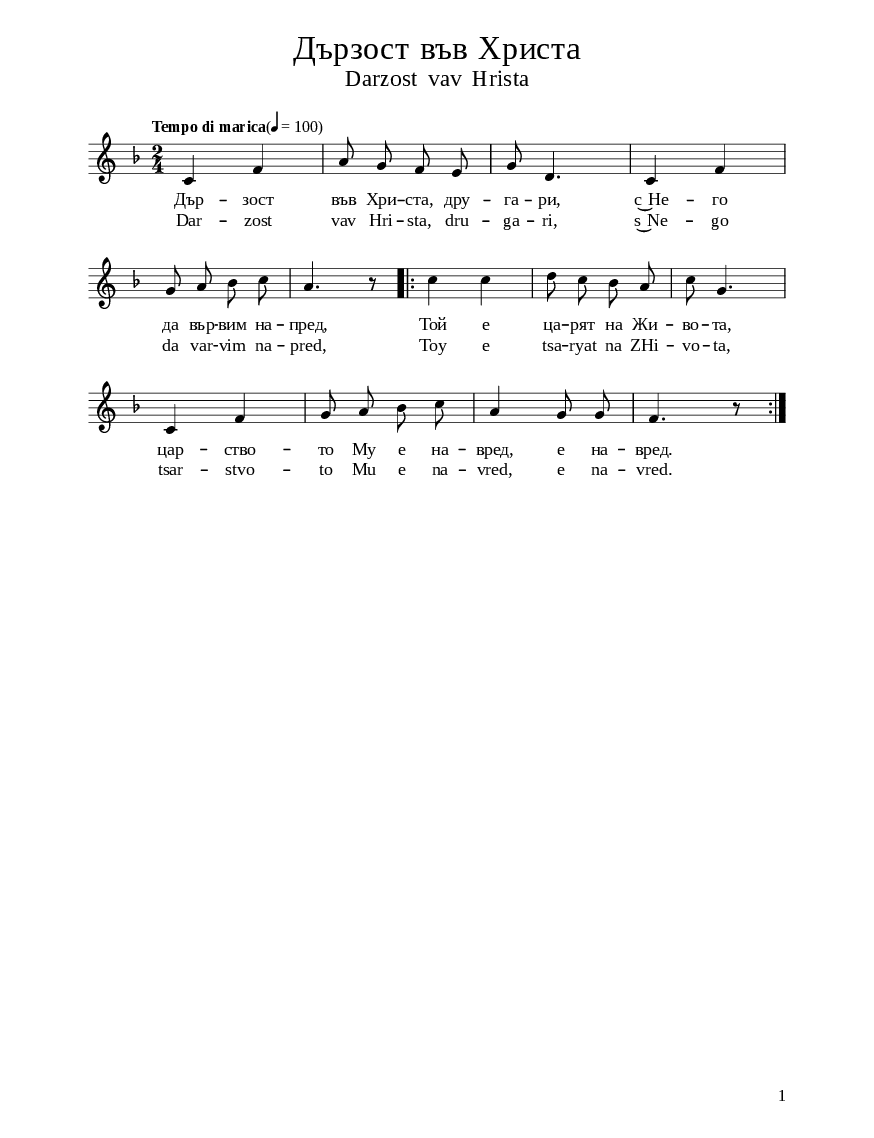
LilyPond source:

\version "2.18.2"

\paper {
  #(set-paper-size "a5")
}

\bookpart {
\paper {
  print-all-headers = ##t
  print-page-number = ##t
  print-first-page-number = ##t

  % put page numbers on the bottom
  oddHeaderMarkup = \markup ""
  evenHeaderMarkup = \markup ""
  oddFooterMarkup = \markup
    \fill-line {
      ""
      \on-the-fly #print-page-number-check-first \fromproperty #'page:page-number-string
    }
  evenFooterMarkup = \markup
    \fill-line {
      \on-the-fly #print-page-number-check-first \fromproperty #'page:page-number-string
      ""
    }

  left-margin = 1.5\cm
  right-margin = 1.5\cm
  top-margin = 1.6\cm
  bottom-margin = 1.2\cm
  ragged-bottom = ##t % do not spread the staves to fill the whole vertical space

  % change lyrics and titles font (affects notes also)
  fonts =
    #(make-pango-font-tree
     "Times New Roman"
     "DejaVu Sans"
     "DejaVu Sans Mono"
     (/ (* staff-height pt) 3.6))

  % change distance between staves
  system-system-spacing =
    #'((basic-distance . 12)
       (minimum-distance . 6)
       (padding . 1)
       (stretchability . 12))
}

\header {
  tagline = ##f
}

\score{
  \layout { 
    indent = 0.0\cm % remove first line indentation
    %ragged-last = ##t % do not spread last line to fill the whole space
    \context {
      \Score
      \omit BarNumber %remove bar numbers
    } % context

    \context { % change staff size
      \Staff
      fontSize = #+0 % affects notes size only
      \override StaffSymbol #'staff-space = #(magstep -3)
      \override StaffSymbol #'thickness = #0.5
      \override BarLine #'hair-thickness = #1
      %\override StaffSymbol #'ledger-line-thickness = #'(0 . 0)
    }

    \context { % adjust space between staff and lyrics and between the two lyric lines
      \Lyrics
      \override VerticalAxisGroup.nonstaff-relatedstaff-spacing = #'((basic-distance . 4.5))
      \override VerticalAxisGroup.nonstaff-nonstaff-spacing = #'((minimum-distance . 2))
    }
  } % layout

 \new Voice \absolute  {
    \clef treble
    \key f \major
    \time 2/4 
    \tempo \markup { % make tempo note smaller
      \concat { "Tempo di marica" \normal-text { "(" }
          \teeny \general-align #Y #DOWN \note #"4" #0.8
          \normal-text { " = 100)" }
      }
    }
    \autoBeamOff
    c'4 f' | a'8 g' f' e' | g'8 d'4. | c'4 f' \break |
    g'8 a' bes' c'' | a'4. r8 \repeat volta 2 {  | c''4 c'' | d''8 c'' bes' a' | c''8 g'4. \break |
    c'4  f'4 | g'8 a' bes' c'' a'4 g'8 g' | f'4. r8 } \break
  }
  
  \addlyrics {
    Дър -- зост във Хри -- ста, дру -- га -- ри, с~Не -- го 
    да вър -- вим на -- пред, Той е ца -- рят на Жи -- во -- та, 
    цар -- ство -- то Му е на -- вред, е на -- вред.
  }

  \addlyrics {
    Dar -- zost vav Hri -- sta, dru -- ga -- ri, s~Ne -- go 
    da var -- vim na -- pred, Toy e tsa -- ryat na ZHi -- vo -- ta, 
    tsar -- stvo -- to Mu e na -- vred, e na -- vred.
  }
  
  \header {
    title = \markup \column \normal-text \fontsize #2.5 {
              \center-align
              \line {  Дързост във Христа }
              \vspace #-0.6
              \center-align
              \line \fontsize #-3 { Darzost vav Hrista }
              \vspace #-0.8
              \center-align
              \line \fontsize #-3 { " " }
            }
  }
  
  \midi{}

} % score

\pageBreak


\markup \fontsize #+2.5 {
    \hspace #1
    \override #'(baseline-skip . 2.4) % affects space between column lines
    \column {
  \line {   1.  Дързост във Христа, другари,}

\line {   "   " да вървиме все напред!}

\line {   "   " Той е царят на Живота,}

\line {   "   " царството Му е навред,}

\line {   "   " е навред.}

\line {   "   "}

 \line {   2.  Дързост във Христа, другари,}

\line {   "   " да вървиме все напред!}

\line {   "   " Бог — Христос ни в пътя води,}

\line {   "   " Той е мощен цар навред,}

\line {   "   " цар навред.}
\line {   "   "}
   

 \line {   3.  И тук, долу, и там, горе, } 

 \line {   "   " в мировете без конец, } 

 \line {   "   " всъде само Той царува, } 

 \line {   "   " Той е скиптър и венец, } 

 \line {   "   " и венец. } 

 \line {   "   " всъде само Той царува, } 

 \line {   "   " Той е скиптър и венец, } 

 \line {   "   " и венец. } 

\line {   "   "}
 \line {   4.  Управлява, благославя — } 

 \line {   "   " всичко в мъдрост да расте, } 

 \line {   "   " плодове на правда свята } 

 \line {   "   " в жертва да му принесе, } 

 \line {   "   " принесе. } 

 \line {   "   " плодове на правда свята } 

 \line {   "   " в жертва да му принесе, } 

 \line {   "   " принесе. } 

 \line {   "   "}

 \line {   5. Ето днес ни горе викат, } 

 \line {   "   " към Небето да вървим, } 
 
 \line {   "   " че там радост ни очаква. } 

 \line {   "   " нов град да си съградим. } 

 \line {   "   " съградим. } 

 \line {   "   " че там радост ни очаква. } 

 \line {   "   " нов град да си съградим. } 

 \line {   "   " съградим. } 
 \line {   "   "}

 \line {   6. От смъртта се не плашете, } 

 \line {   "   " не загива същността, } 

 \line {   "   " туй, що смърт зовеме тука, } 

 \line {   "   " за небето е врата, } 

\line {   "   " е врата. } 

\line {   "   " туй, що смърт зовеме тука, } 

\line {   "   " за небето е врата, } 

\line {   "   " е врата. } 
\line {   "   "}

\line {   7. С радост и хвалебни песни } 

\line {   "   " ще прекрачим нейни праг, } 

\line {   "   " а отвъд Христос ни чака, } 

\line {   "   " все тъй кротък, все тъй благ, } 

\line {   "   " все тъй благ. } 

\line {   "   " а отвъд Христос ни чака, } 

\line {   "   " все тъй кротък, все тъй благ, } 

\line {   "   " все тъй благ. } 

\line {   "   "}

\line {   8. И там Той ще ни научи, } 

\line {   "   " тленното как да не тлей, } 

\line {   "   " как с телото си човека } 

\line {   "   " вечно може да живей, } 

\line {   "   " да живей. } 

\line {   "   " как с телото си човека } 

\line {   "   " вечно може да живей,  } 

\line {   "   " да живей. } 
    }

    \hspace #5
    \override #'(baseline-skip . 2.4)
    \column {
      \line {   1.  Darzost vav Hrista, drugari,}

\line {   "   " da varvime vse napred!}

\line {   "   " Toy e tsaryat na Zhivota,}

\line {   "   " tsarstvoto Mu e navred,}

\line {   "   " tsar navred.}

\line {   "   "}

 \line {   2.  Darzost vav Hrista, drugari,}

\line {   "   " da varvime vse napred!}

\line {   "   " Bog — Hristos ni v patya vodi,}

\line {   "   " Toy e moshten tsar navred,}

\line {   "   " tsar navred.}
\line {   "   "}
   

 \line {   3.  I tuk, dolu, i tam, gore, } 

 \line {   "   " v mirovete bez konets, } 

 \line {   "   " vsade samo Toy tsaruva, } 

 \line {   "   " Toy e skiptar i venets, } 

 \line {   "   " i venets. } 

 \line {   "   " vsade samo Toy tsaruva, } 

 \line {   "   " Toy e skiptar i venets, } 

 \line {   "   " i venets. } 

\line {   "   "}
 \line {   4.  Upravlyava, blagoslavya — } 

 \line {   "   " vsichko v madrost da raste, } 

 \line {   "   " plodove na pravda svyata } 

 \line {   "   " v zhertva da mu prinese, } 

 \line {   "   " prinese. } 

 \line {   "   " plodove na pravda svyata } 

 \line {   "   " v zhertva da mu prinese, } 

 \line {   "   " prinese. } 

 \line {   "   "}

 \line {   5. Eto dnes ni gore vikat, } 

 \line {   "   " kam Nebeto da varvim, } 
 
 \line {   "   " che tam radost ni ochakva. } 

 \line {   "   " nov grad da si sagradim. } 

 \line {   "   " sagradim. } 

 \line {   "   " che tam radost ni ochakva. } 

 \line {   "   " nov grad da si sagradim. } 

 \line {   "   " sagradim. } 
 \line {   "   "}

 \line {   6. Ot smartta se ne plashete, } 

 \line {   "   " ne zagiva sashtnostta, } 

 \line {   "   " tuy, shto smart zoveme tuka, } 

 \line {   "   " za nebeto e vrata, } 

\line {   "   " e vrata. } 

\line {   "   " tuy, shto smart zoveme tuka, } 

\line {   "   " za nebeto e vrata, } 

\line {   "   " e vrata. } 
\line {   "   "}

\line {   7. S radost i hvalebni pesni } 

\line {   "   " shte prekrachim neyni prag, } 

\line {   "   " a otvad Hristos ni chaka, } 

\line {   "   " vse tay krotak, vse tay blag, } 

\line {   "   " vse tay blag. } 

\line {   "   " a otvad Hristos ni chaka, } 

\line {   "   " vse tay krotak, vse tay blag, } 

\line {   "   " vse tay blag. } 

\line {   "   "}

\line {   8. I tam Toy shte ni nauchi, } 

\line {   "   " tlennoto kak da ne tley, } 

\line {   "   " kak s teloto si choveka } 

\line {   "   " vechno mozhe da zhivey, } 

\line {   "   " da zhivey. } 

\line {   "   " kak s teloto si choveka } 

\line {   "   " vechno mozhe da zhivey,  } 

\line {   "   " da zhivey. } 
    } %column
} % markup

\pageBreak

% include foreign translation(s) of the song
%\include "lyrics_de/lyrics_de_file_name.ly"

} % bookpart
